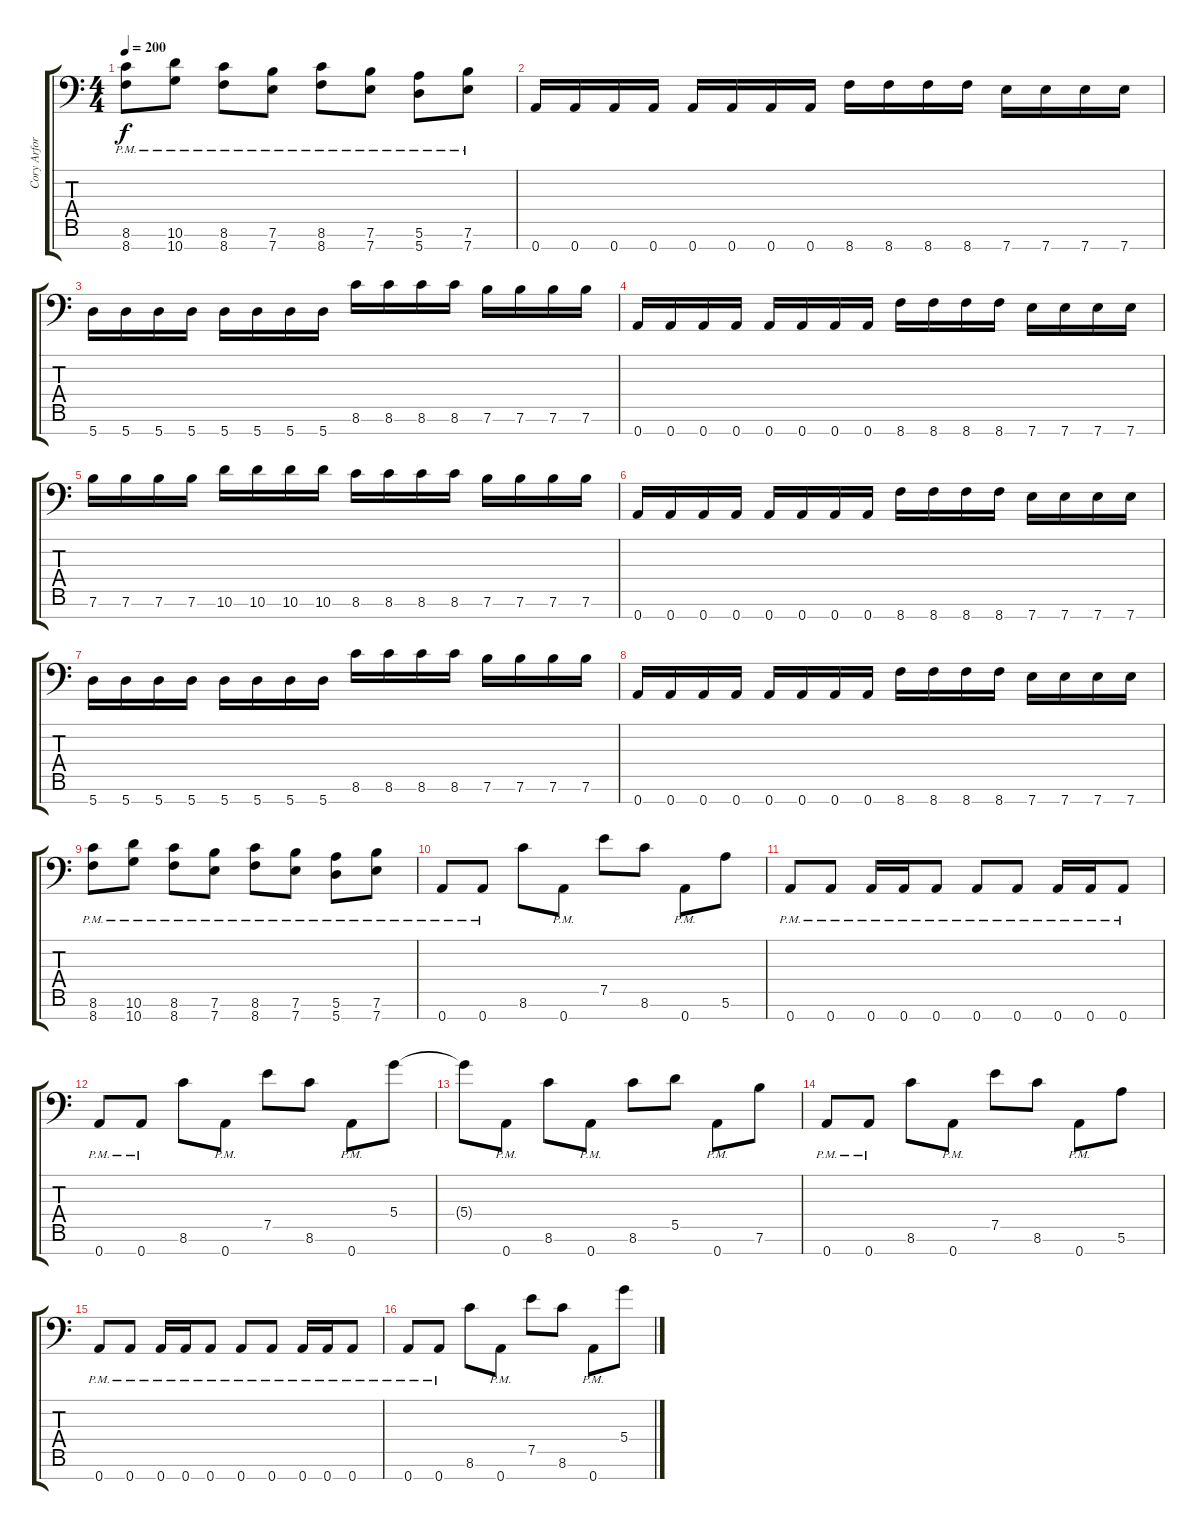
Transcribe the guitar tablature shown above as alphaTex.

\track ("Cory Arford" "Cory Arfor") {instrument overdrivenguitar}
\staff {score tabs}
\tuning (E4 B3 G3 D3 A2 E2 A1) {hide}
\ts (4 4)
\tempo 200
\clef f4
\ks c
(8.6{pm} 8.7{pm}).8{dy f} (10.6{pm} 10.7{pm}).8 (8.6{pm} 8.7{pm}).8 (7.6{pm} 7.7{pm}).8 (8.6{pm} 8.7{pm}).8 (7.6{pm} 7.7{pm}).8 (5.6{pm} 5.7{pm}).8 (7.6{pm} 7.7{pm}).8 |
0.7.16 0.7.16 0.7.16 0.7.16 0.7.16 0.7.16 0.7.16 0.7.16 8.7.16 8.7.16 8.7.16 8.7.16 7.7.16 7.7.16 7.7.16 7.7.16 |
5.7.16 5.7.16 5.7.16 5.7.16 5.7.16 5.7.16 5.7.16 5.7.16 8.6.16 8.6.16 8.6.16 8.6.16 7.6.16 7.6.16 7.6.16 7.6.16 |
0.7.16 0.7.16 0.7.16 0.7.16 0.7.16 0.7.16 0.7.16 0.7.16 8.7.16 8.7.16 8.7.16 8.7.16 7.7.16 7.7.16 7.7.16 7.7.16 |
7.6.16 7.6.16 7.6.16 7.6.16 10.6.16 10.6.16 10.6.16 10.6.16 8.6.16 8.6.16 8.6.16 8.6.16 7.6.16 7.6.16 7.6.16 7.6.16 |
0.7.16 0.7.16 0.7.16 0.7.16 0.7.16 0.7.16 0.7.16 0.7.16 8.7.16 8.7.16 8.7.16 8.7.16 7.7.16 7.7.16 7.7.16 7.7.16 |
5.7.16 5.7.16 5.7.16 5.7.16 5.7.16 5.7.16 5.7.16 5.7.16 8.6.16 8.6.16 8.6.16 8.6.16 7.6.16 7.6.16 7.6.16 7.6.16 |
0.7.16 0.7.16 0.7.16 0.7.16 0.7.16 0.7.16 0.7.16 0.7.16 8.7.16 8.7.16 8.7.16 8.7.16 7.7.16 7.7.16 7.7.16 7.7.16 |
(8.6{pm} 8.7{pm}).8 (10.6{pm} 10.7{pm}).8 (8.6{pm} 8.7{pm}).8 (7.6{pm} 7.7{pm}).8 (8.6{pm} 8.7{pm}).8 (7.6{pm} 7.7{pm}).8 (5.6{pm} 5.7{pm}).8 (7.6{pm} 7.7{pm}).8 |
0.7{pm}.8 0.7{pm}.8 8.6.8 0.7{pm}.8 7.5.8 8.6.8 0.7{pm}.8 5.6.8 |
0.7{pm}.8 0.7{pm}.8 0.7{pm}.16 0.7{pm}.16 0.7{pm}.8 0.7{pm}.8 0.7{pm}.8 0.7{pm}.16 0.7{pm}.16 0.7{pm}.8 |
0.7{pm}.8 0.7{pm}.8 8.6.8 0.7{pm}.8 7.5.8 8.6.8 0.7{pm}.8 5.4.8 |
5.4{t}.8 0.7{pm}.8 8.6.8 0.7{pm}.8 8.6.8 5.5.8 0.7{pm}.8 7.6.8 |
0.7{pm}.8 0.7{pm}.8 8.6.8 0.7{pm}.8 7.5.8 8.6.8 0.7{pm}.8 5.6.8 |
0.7{pm}.8 0.7{pm}.8 0.7{pm}.16 0.7{pm}.16 0.7{pm}.8 0.7{pm}.8 0.7{pm}.8 0.7{pm}.16 0.7{pm}.16 0.7{pm}.8 |
0.7{pm}.8 0.7{pm}.8 8.6.8 0.7{pm}.8 7.5.8 8.6.8 0.7{pm}.8 5.4.8
